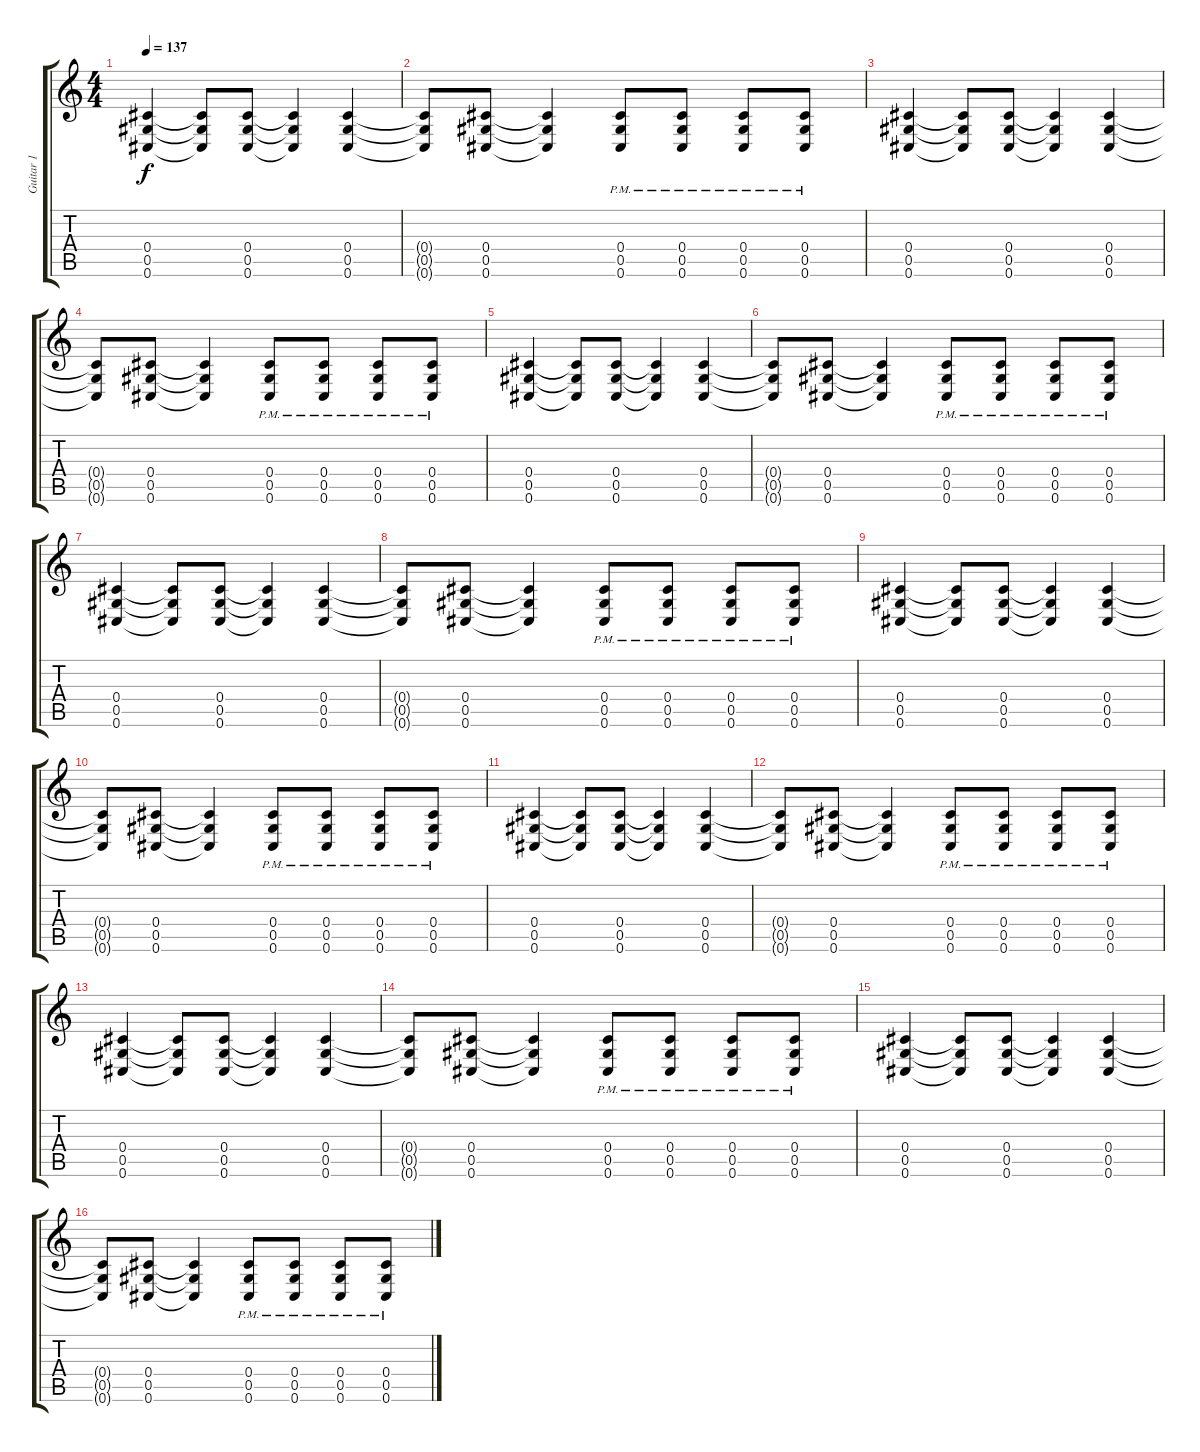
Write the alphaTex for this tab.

\track ("Guitar 1" "Guitar 1") {instrument distortionguitar}
\staff {score tabs}
\tuning (Eb4 Bb3 Gb3 Db3 Ab2 Db2) {hide}
\ts (4 4)
\tempo 137
\clef g2
\ks c
(0.4 0.5 0.6).4{dy f} (0.4{t} 0.5{t} 0.6{t}).8 (0.4 0.5 0.6).8 (0.4{t} 0.5{t} 0.6{t}).4 (0.4 0.5 0.6).4 |
(0.4{t} 0.5{t} 0.6{t}).8 (0.4 0.5 0.6).8 (0.4{t} 0.5{t} 0.6{t}).4 (0.4{pm} 0.5{pm} 0.6{pm}).8 (0.4{pm} 0.5{pm} 0.6{pm}).8 (0.4{pm} 0.5{pm} 0.6{pm}).8 (0.4{pm} 0.5{pm} 0.6{pm}).8 |
(0.4 0.5 0.6).4 (0.4{t} 0.5{t} 0.6{t}).8 (0.4 0.5 0.6).8 (0.4{t} 0.5{t} 0.6{t}).4 (0.4 0.5 0.6).4 |
(0.4{t} 0.5{t} 0.6{t}).8 (0.4 0.5 0.6).8 (0.4{t} 0.5{t} 0.6{t}).4 (0.4{pm} 0.5{pm} 0.6{pm}).8 (0.4{pm} 0.5{pm} 0.6{pm}).8 (0.4{pm} 0.5{pm} 0.6{pm}).8 (0.4{pm} 0.5{pm} 0.6{pm}).8 |
(0.4 0.5 0.6).4 (0.4{t} 0.5{t} 0.6{t}).8 (0.4 0.5 0.6).8 (0.4{t} 0.5{t} 0.6{t}).4 (0.4 0.5 0.6).4 |
(0.4{t} 0.5{t} 0.6{t}).8 (0.4 0.5 0.6).8 (0.4{t} 0.5{t} 0.6{t}).4 (0.4{pm} 0.5{pm} 0.6{pm}).8 (0.4{pm} 0.5{pm} 0.6{pm}).8 (0.4{pm} 0.5{pm} 0.6{pm}).8 (0.4{pm} 0.5{pm} 0.6{pm}).8 |
(0.4 0.5 0.6).4 (0.4{t} 0.5{t} 0.6{t}).8 (0.4 0.5 0.6).8 (0.4{t} 0.5{t} 0.6{t}).4 (0.4 0.5 0.6).4 |
(0.4{t} 0.5{t} 0.6{t}).8 (0.4 0.5 0.6).8 (0.4{t} 0.5{t} 0.6{t}).4 (0.4{pm} 0.5{pm} 0.6{pm}).8 (0.4{pm} 0.5{pm} 0.6{pm}).8 (0.4{pm} 0.5{pm} 0.6{pm}).8 (0.4{pm} 0.5{pm} 0.6{pm}).8 |
(0.4 0.5 0.6).4 (0.4{t} 0.5{t} 0.6{t}).8 (0.4 0.5 0.6).8 (0.4{t} 0.5{t} 0.6{t}).4 (0.4 0.5 0.6).4 |
(0.4{t} 0.5{t} 0.6{t}).8 (0.4 0.5 0.6).8 (0.4{t} 0.5{t} 0.6{t}).4 (0.4{pm} 0.5{pm} 0.6{pm}).8 (0.4{pm} 0.5{pm} 0.6{pm}).8 (0.4{pm} 0.5{pm} 0.6{pm}).8 (0.4{pm} 0.5{pm} 0.6{pm}).8 |
(0.4 0.5 0.6).4 (0.4{t} 0.5{t} 0.6{t}).8 (0.4 0.5 0.6).8 (0.4{t} 0.5{t} 0.6{t}).4 (0.4 0.5 0.6).4 |
(0.4{t} 0.5{t} 0.6{t}).8 (0.4 0.5 0.6).8 (0.4{t} 0.5{t} 0.6{t}).4 (0.4{pm} 0.5{pm} 0.6{pm}).8 (0.4{pm} 0.5{pm} 0.6{pm}).8 (0.4{pm} 0.5{pm} 0.6{pm}).8 (0.4{pm} 0.5{pm} 0.6{pm}).8 |
(0.4 0.5 0.6).4 (0.4{t} 0.5{t} 0.6{t}).8 (0.4 0.5 0.6).8 (0.4{t} 0.5{t} 0.6{t}).4 (0.4 0.5 0.6).4 |
(0.4{t} 0.5{t} 0.6{t}).8 (0.4 0.5 0.6).8 (0.4{t} 0.5{t} 0.6{t}).4 (0.4{pm} 0.5{pm} 0.6{pm}).8 (0.4{pm} 0.5{pm} 0.6{pm}).8 (0.4{pm} 0.5{pm} 0.6{pm}).8 (0.4{pm} 0.5{pm} 0.6{pm}).8 |
(0.4 0.5 0.6).4 (0.4{t} 0.5{t} 0.6{t}).8 (0.4 0.5 0.6).8 (0.4{t} 0.5{t} 0.6{t}).4 (0.4 0.5 0.6).4 |
(0.4{t} 0.5{t} 0.6{t}).8 (0.4 0.5 0.6).8 (0.4{t} 0.5{t} 0.6{t}).4 (0.4{pm} 0.5{pm} 0.6{pm}).8 (0.4{pm} 0.5{pm} 0.6{pm}).8 (0.4{pm} 0.5{pm} 0.6{pm}).8 (0.4{pm} 0.5{pm} 0.6{pm}).8
